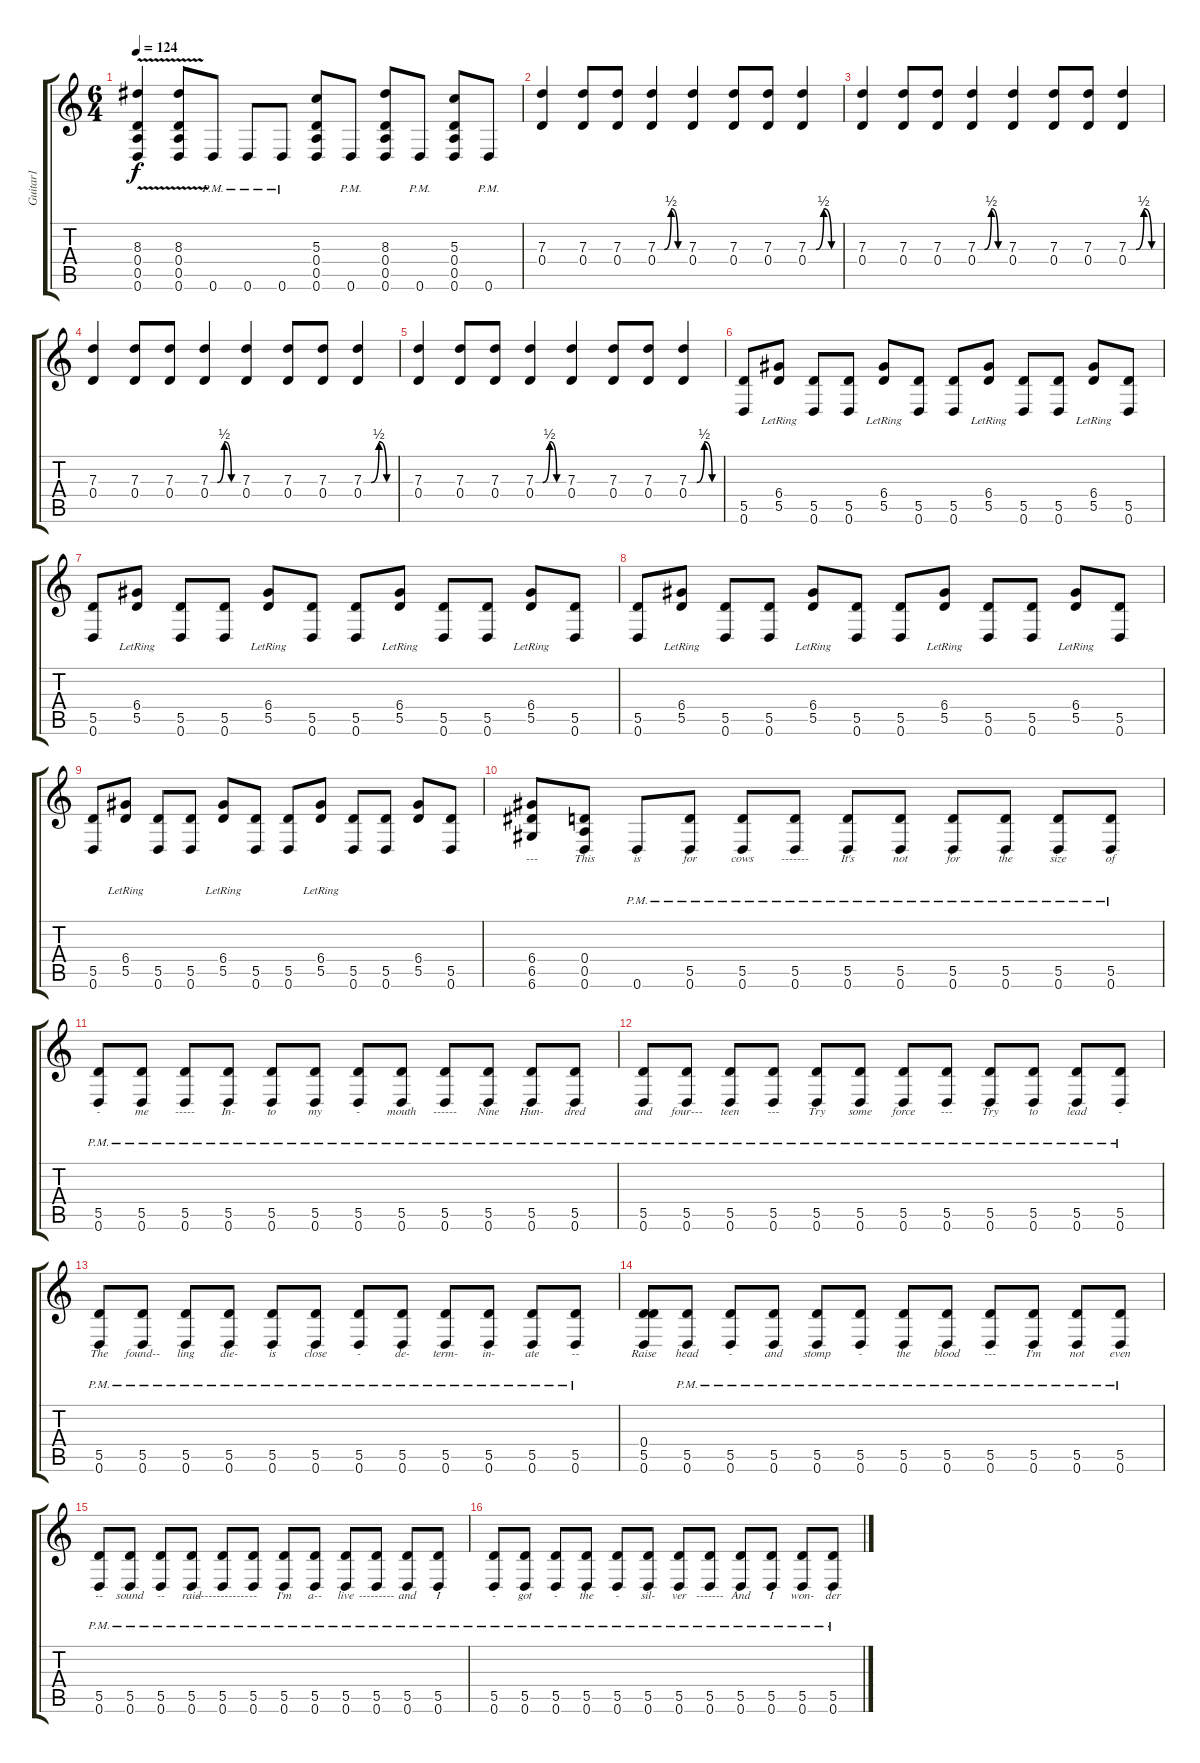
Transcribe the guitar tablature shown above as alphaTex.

\track ("Guitar1" "Guitar1") {instrument overdrivenguitar}
\staff {score tabs}
\tuning (E4 B3 G3 D3 A2 D2) {hide}
\ts (6 4)
\tempo 124
\clef g2
\ks c
(8.3{v} 0.4 0.5 0.6).4{dy f} (8.3{v} 0.4 0.5 0.6).8 0.6{pm}.8 0.6{pm}.8 0.6{pm}.8 (5.3 0.4 0.5 0.6).8 0.6{pm}.8 (8.3 0.4 0.5 0.6).8 0.6{pm}.8 (5.3 0.4 0.5 0.6).8 0.6{pm}.8 |
(7.3 0.4).4 (7.3 0.4).8 (7.3 0.4).8 (7.3{be (custom 0 0 15 0 30 2 45 0 60 0)} 0.4).4 (7.3 0.4).4 (7.3 0.4).8 (7.3 0.4).8 (7.3{be (custom 0 0 15 0 30 2 45 0 60 0)} 0.4).4 |
(7.3 0.4).4 (7.3 0.4).8 (7.3 0.4).8 (7.3{be (custom 0 0 15 0 30 2 45 0 60 0)} 0.4).4 (7.3 0.4).4 (7.3 0.4).8 (7.3 0.4).8 (7.3{be (custom 0 0 15 0 30 2 45 0 60 0)} 0.4).4 |
(7.3 0.4).4 (7.3 0.4).8 (7.3 0.4).8 (7.3{be (custom 0 0 15 0 30 2 45 0 60 0)} 0.4).4 (7.3 0.4).4 (7.3 0.4).8 (7.3 0.4).8 (7.3{be (custom 0 0 15 0 30 2 45 0 60 0)} 0.4).4 |
(7.3 0.4).4 (7.3 0.4).8 (7.3 0.4).8 (7.3{be (custom 0 0 15 0 30 2 45 0 60 0)} 0.4).4 (7.3 0.4).4 (7.3 0.4).8 (7.3 0.4).8 (7.3{be (custom 0 0 15 0 30 2 45 0 60 0)} 0.4).4 |
(5.5 0.6).8 (6.4{lr} 5.5).8 (5.5 0.6).8 (5.5 0.6).8 (6.4{lr} 5.5).8 (5.5 0.6).8 (5.5 0.6).8 (6.4{lr} 5.5).8 (5.5 0.6).8 (5.5 0.6).8 (6.4{lr} 5.5).8 (5.5 0.6).8 |
(5.5 0.6).8 (6.4{lr} 5.5).8 (5.5 0.6).8 (5.5 0.6).8 (6.4{lr} 5.5).8 (5.5 0.6).8 (5.5 0.6).8 (6.4{lr} 5.5).8 (5.5 0.6).8 (5.5 0.6).8 (6.4{lr} 5.5).8 (5.5 0.6).8 |
(5.5 0.6).8 (6.4{lr} 5.5).8 (5.5 0.6).8 (5.5 0.6).8 (6.4{lr} 5.5).8 (5.5 0.6).8 (5.5 0.6).8 (6.4{lr} 5.5).8 (5.5 0.6).8 (5.5 0.6).8 (6.4{lr} 5.5).8 (5.5 0.6).8 |
(5.5 0.6).8 (6.4{lr} 5.5).8 (5.5 0.6).8 (5.5 0.6).8 (6.4{lr} 5.5).8 (5.5 0.6).8 (5.5 0.6).8 (6.4{lr} 5.5).8 (5.5 0.6).8 (5.5 0.6).8 (6.4 5.5).8 (5.5 0.6).8 |
(6.4 6.5 6.6).8{lyrics (0 "---") lyrics (1 "") lyrics (2 "") lyrics (3 "") lyrics (4 "")} (0.4 0.5 0.6).8{lyrics (0 "This") lyrics (1 "") lyrics (2 "") lyrics (3 "") lyrics (4 "")} 0.6{pm}.8{lyrics (0 "is") lyrics (1 "") lyrics (2 "") lyrics (3 "") lyrics (4 "")} (5.5{pm} 0.6{pm}).8{lyrics (0 "for") lyrics (1 "") lyrics (2 "") lyrics (3 "") lyrics (4 "")} (5.5{pm} 0.6{pm}).8{lyrics (0 "cows") lyrics (1 "") lyrics (2 "") lyrics (3 "") lyrics (4 "")} (5.5{pm} 0.6{pm}).8{lyrics (0 "-------") lyrics (1 "") lyrics (2 "") lyrics (3 "") lyrics (4 "")} (5.5{pm} 0.6{pm}).8{lyrics (0 "It's") lyrics (1 "") lyrics (2 "") lyrics (3 "") lyrics (4 "")} (5.5{pm} 0.6{pm}).8{lyrics (0 "not") lyrics (1 "") lyrics (2 "") lyrics (3 "") lyrics (4 "")} (5.5{pm} 0.6{pm}).8{lyrics (0 "for") lyrics (1 "") lyrics (2 "") lyrics (3 "") lyrics (4 "")} (5.5{pm} 0.6{pm}).8{lyrics (0 "the") lyrics (1 "") lyrics (2 "") lyrics (3 "") lyrics (4 "")} (5.5{pm} 0.6{pm}).8{lyrics (0 "size") lyrics (1 "") lyrics (2 "") lyrics (3 "") lyrics (4 "")} (5.5{pm} 0.6{pm}).8{lyrics (0 "of") lyrics (1 "") lyrics (2 "") lyrics (3 "") lyrics (4 "")} |
(5.5{pm} 0.6{pm}).8{lyrics (0 "-") lyrics (1 "") lyrics (2 "") lyrics (3 "") lyrics (4 "")} (5.5{pm} 0.6{pm}).8{lyrics (0 "me") lyrics (1 "") lyrics (2 "") lyrics (3 "") lyrics (4 "")} (5.5{pm} 0.6{pm}).8{lyrics (0 "-----") lyrics (1 "") lyrics (2 "") lyrics (3 "") lyrics (4 "")} (5.5{pm} 0.6{pm}).8{lyrics (0 "In-") lyrics (1 "") lyrics (2 "") lyrics (3 "") lyrics (4 "")} (5.5{pm} 0.6{pm}).8{lyrics (0 "to") lyrics (1 "") lyrics (2 "") lyrics (3 "") lyrics (4 "")} (5.5{pm} 0.6{pm}).8{lyrics (0 "my") lyrics (1 "") lyrics (2 "") lyrics (3 "") lyrics (4 "")} (5.5{pm} 0.6{pm}).8{lyrics (0 "-") lyrics (1 "") lyrics (2 "") lyrics (3 "") lyrics (4 "")} (5.5{pm} 0.6{pm}).8{lyrics (0 "mouth") lyrics (1 "") lyrics (2 "") lyrics (3 "") lyrics (4 "")} (5.5{pm} 0.6{pm}).8{lyrics (0 "------") lyrics (1 "") lyrics (2 "") lyrics (3 "") lyrics (4 "")} (5.5{pm} 0.6{pm}).8{lyrics (0 "Nine") lyrics (1 "") lyrics (2 "") lyrics (3 "") lyrics (4 "")} (5.5{pm} 0.6{pm}).8{lyrics (0 "Hun-") lyrics (1 "") lyrics (2 "") lyrics (3 "") lyrics (4 "")} (5.5{pm} 0.6{pm}).8{lyrics (0 "dred") lyrics (1 "") lyrics (2 "") lyrics (3 "") lyrics (4 "")} |
(5.5{pm} 0.6{pm}).8{lyrics (0 "and") lyrics (1 "") lyrics (2 "") lyrics (3 "") lyrics (4 "")} (5.5{pm} 0.6{pm}).8{lyrics (0 "four---") lyrics (1 "") lyrics (2 "") lyrics (3 "") lyrics (4 "")} (5.5{pm} 0.6{pm}).8{lyrics (0 "teen") lyrics (1 "") lyrics (2 "") lyrics (3 "") lyrics (4 "")} (5.5{pm} 0.6{pm}).8{lyrics (0 "---") lyrics (1 "") lyrics (2 "") lyrics (3 "") lyrics (4 "")} (5.5{pm} 0.6{pm}).8{lyrics (0 "Try") lyrics (1 "") lyrics (2 "") lyrics (3 "") lyrics (4 "")} (5.5{pm} 0.6{pm}).8{lyrics (0 "some") lyrics (1 "") lyrics (2 "") lyrics (3 "") lyrics (4 "")} (5.5{pm} 0.6{pm}).8{lyrics (0 "force") lyrics (1 "") lyrics (2 "") lyrics (3 "") lyrics (4 "")} (5.5{pm} 0.6{pm}).8{lyrics (0 "---") lyrics (1 "") lyrics (2 "") lyrics (3 "") lyrics (4 "")} (5.5{pm} 0.6{pm}).8{lyrics (0 "Try") lyrics (1 "") lyrics (2 "") lyrics (3 "") lyrics (4 "")} (5.5{pm} 0.6{pm}).8{lyrics (0 "to") lyrics (1 "") lyrics (2 "") lyrics (3 "") lyrics (4 "")} (5.5{pm} 0.6{pm}).8{lyrics (0 "lead") lyrics (1 "") lyrics (2 "") lyrics (3 "") lyrics (4 "")} (5.5{pm} 0.6{pm}).8{lyrics (0 "-") lyrics (1 "") lyrics (2 "") lyrics (3 "") lyrics (4 "")} |
(5.5{pm} 0.6{pm}).8{lyrics (0 "The") lyrics (1 "") lyrics (2 "") lyrics (3 "") lyrics (4 "")} (5.5{pm} 0.6{pm}).8{lyrics (0 "found--") lyrics (1 "") lyrics (2 "") lyrics (3 "") lyrics (4 "")} (5.5{pm} 0.6{pm}).8{lyrics (0 "ling") lyrics (1 "") lyrics (2 "") lyrics (3 "") lyrics (4 "")} (5.5{pm} 0.6{pm}).8{lyrics (0 "die-") lyrics (1 "") lyrics (2 "") lyrics (3 "") lyrics (4 "")} (5.5{pm} 0.6{pm}).8{lyrics (0 "is") lyrics (1 "") lyrics (2 "") lyrics (3 "") lyrics (4 "")} (5.5{pm} 0.6{pm}).8{lyrics (0 "close") lyrics (1 "") lyrics (2 "") lyrics (3 "") lyrics (4 "")} (5.5{pm} 0.6{pm}).8{lyrics (0 "-") lyrics (1 "") lyrics (2 "") lyrics (3 "") lyrics (4 "")} (5.5{pm} 0.6{pm}).8{lyrics (0 "de-") lyrics (1 "") lyrics (2 "") lyrics (3 "") lyrics (4 "")} (5.5{pm} 0.6{pm}).8{lyrics (0 "term-") lyrics (1 "") lyrics (2 "") lyrics (3 "") lyrics (4 "")} (5.5{pm} 0.6{pm}).8{lyrics (0 "in-") lyrics (1 "") lyrics (2 "") lyrics (3 "") lyrics (4 "")} (5.5{pm} 0.6{pm}).8{lyrics (0 "ate") lyrics (1 "") lyrics (2 "") lyrics (3 "") lyrics (4 "")} (5.5{pm} 0.6{pm}).8{lyrics (0 "--") lyrics (1 "") lyrics (2 "") lyrics (3 "") lyrics (4 "")} |
(0.4 5.5 0.6).8{lyrics (0 "Raise") lyrics (1 "") lyrics (2 "") lyrics (3 "") lyrics (4 "")} (5.5{pm} 0.6{pm}).8{lyrics (0 "head") lyrics (1 "") lyrics (2 "") lyrics (3 "") lyrics (4 "")} (5.5{pm} 0.6{pm}).8{lyrics (0 "-") lyrics (1 "") lyrics (2 "") lyrics (3 "") lyrics (4 "")} (5.5{pm} 0.6{pm}).8{lyrics (0 "and") lyrics (1 "") lyrics (2 "") lyrics (3 "") lyrics (4 "")} (5.5{pm} 0.6{pm}).8{lyrics (0 "stomp") lyrics (1 "") lyrics (2 "") lyrics (3 "") lyrics (4 "")} (5.5{pm} 0.6{pm}).8{lyrics (0 "-") lyrics (1 "") lyrics (2 "") lyrics (3 "") lyrics (4 "")} (5.5{pm} 0.6{pm}).8{lyrics (0 "the") lyrics (1 "") lyrics (2 "") lyrics (3 "") lyrics (4 "")} (5.5{pm} 0.6{pm}).8{lyrics (0 "blood") lyrics (1 "") lyrics (2 "") lyrics (3 "") lyrics (4 "")} (5.5{pm} 0.6{pm}).8{lyrics (0 "---") lyrics (1 "") lyrics (2 "") lyrics (3 "") lyrics (4 "")} (5.5{pm} 0.6{pm}).8{lyrics (0 "I'm") lyrics (1 "") lyrics (2 "") lyrics (3 "") lyrics (4 "")} (5.5{pm} 0.6{pm}).8{lyrics (0 "not") lyrics (1 "") lyrics (2 "") lyrics (3 "") lyrics (4 "")} (5.5{pm} 0.6{pm}).8{lyrics (0 "even") lyrics (1 "") lyrics (2 "") lyrics (3 "") lyrics (4 "")} |
(5.5{pm} 0.6{pm}).8{lyrics (0 "--") lyrics (1 "") lyrics (2 "") lyrics (3 "") lyrics (4 "")} (5.5{pm} 0.6{pm}).8{lyrics (0 "sound") lyrics (1 "") lyrics (2 "") lyrics (3 "") lyrics (4 "")} (5.5{pm} 0.6{pm}).8{lyrics (0 "--") lyrics (1 "") lyrics (2 "") lyrics (3 "") lyrics (4 "")} (5.5{pm} 0.6{pm}).8{lyrics (0 "raid") lyrics (1 "") lyrics (2 "") lyrics (3 "") lyrics (4 "")} (5.5{pm} 0.6{pm}).8{lyrics (0 "-------------") lyrics (1 "") lyrics (2 "") lyrics (3 "") lyrics (4 "")} (5.5{pm} 0.6{pm}).8{lyrics (0 "--") lyrics (1 "") lyrics (2 "") lyrics (3 "") lyrics (4 "")} (5.5{pm} 0.6{pm}).8{lyrics (0 "I'm") lyrics (1 "") lyrics (2 "") lyrics (3 "") lyrics (4 "")} (5.5{pm} 0.6{pm}).8{lyrics (0 "a--") lyrics (1 "") lyrics (2 "") lyrics (3 "") lyrics (4 "")} (5.5{pm} 0.6{pm}).8{lyrics (0 "live") lyrics (1 "") lyrics (2 "") lyrics (3 "") lyrics (4 "")} (5.5{pm} 0.6{pm}).8{lyrics (0 "---------") lyrics (1 "") lyrics (2 "") lyrics (3 "") lyrics (4 "")} (5.5{pm} 0.6{pm}).8{lyrics (0 "and") lyrics (1 "") lyrics (2 "") lyrics (3 "") lyrics (4 "")} (5.5{pm} 0.6{pm}).8{lyrics (0 "I") lyrics (1 "") lyrics (2 "") lyrics (3 "") lyrics (4 "")} |
(5.5{pm} 0.6{pm}).8{lyrics (0 "-") lyrics (1 "") lyrics (2 "") lyrics (3 "") lyrics (4 "")} (5.5{pm} 0.6{pm}).8{lyrics (0 "got") lyrics (1 "") lyrics (2 "") lyrics (3 "") lyrics (4 "")} (5.5{pm} 0.6{pm}).8{lyrics (0 "-") lyrics (1 "") lyrics (2 "") lyrics (3 "") lyrics (4 "")} (5.5{pm} 0.6{pm}).8{lyrics (0 "the") lyrics (1 "") lyrics (2 "") lyrics (3 "") lyrics (4 "")} (5.5{pm} 0.6{pm}).8{lyrics (0 "-") lyrics (1 "") lyrics (2 "") lyrics (3 "") lyrics (4 "")} (5.5{pm} 0.6{pm}).8{lyrics (0 "sil-") lyrics (1 "") lyrics (2 "") lyrics (3 "") lyrics (4 "")} (5.5{pm} 0.6{pm}).8{lyrics (0 "ver") lyrics (1 "") lyrics (2 "") lyrics (3 "") lyrics (4 "")} (5.5{pm} 0.6{pm}).8{lyrics (0 "-------") lyrics (1 "") lyrics (2 "") lyrics (3 "") lyrics (4 "")} (5.5{pm} 0.6{pm}).8{lyrics (0 "And") lyrics (1 "") lyrics (2 "") lyrics (3 "") lyrics (4 "")} (5.5{pm} 0.6{pm}).8{lyrics (0 "I") lyrics (1 "") lyrics (2 "") lyrics (3 "") lyrics (4 "")} (5.5{pm} 0.6{pm}).8{lyrics (0 "won-") lyrics (1 "") lyrics (2 "") lyrics (3 "") lyrics (4 "")} (5.5{pm} 0.6{pm}).8{lyrics (0 "der") lyrics (1 "") lyrics (2 "") lyrics (3 "") lyrics (4 "")}
